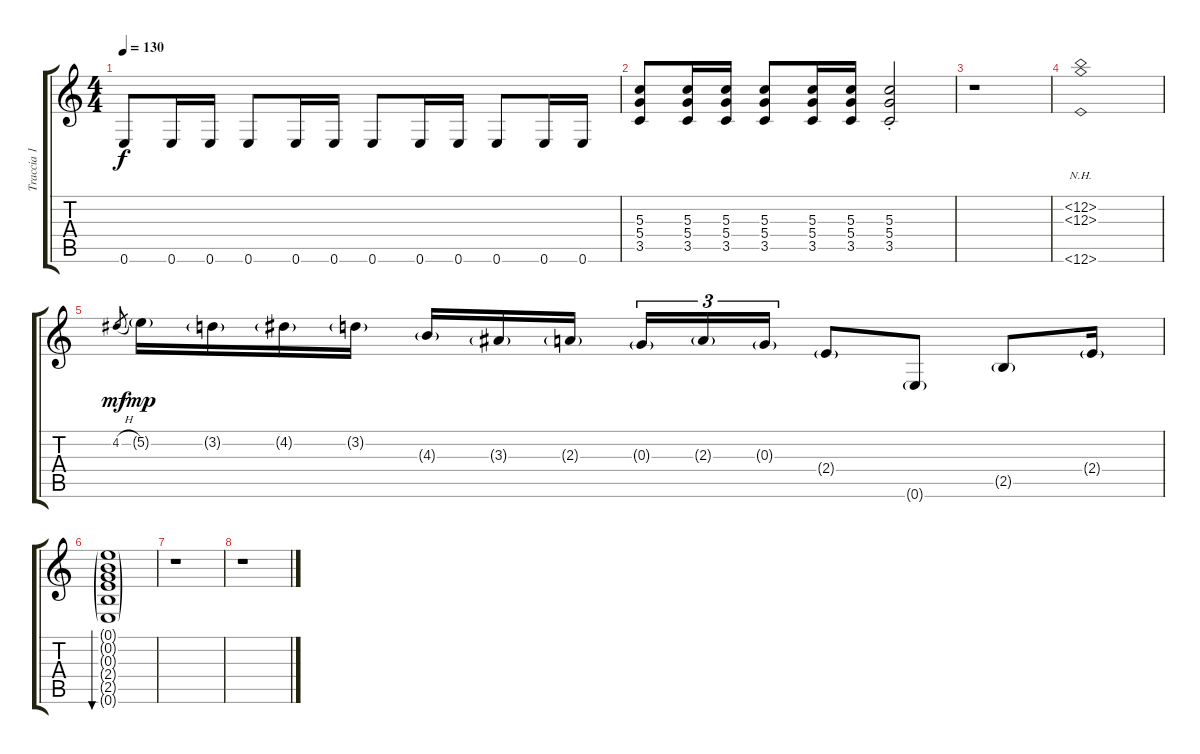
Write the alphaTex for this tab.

\track ("Traccia 1" "Traccia 1") {instrument acousticguitarnylon}
\staff {score tabs}
\tuning (E4 B3 G3 D3 A2 E2) {hide}
\ts (4 4)
\tempo 130
\clef g2
\ks c
0.6.8{dy f} 0.6.16 0.6.16 0.6.8 0.6.16 0.6.16 0.6.8 0.6.16 0.6.16 0.6.8 0.6.16 0.6.16 |
(5.3 5.4 3.5).8 (5.3 5.4 3.5).16 (5.3 5.4 3.5).16 (5.3 5.4 3.5).8 (5.3 5.4 3.5).16 (5.3 5.4 3.5).16 (5.3{st} 5.4{st} 3.5{st}).2 |
r.1 |
(12.2{nh} 12.3{nh} 12.6{nh}).1 |
4.2{h}.8{gr dy mf} 5.2{g}.16{dy mp} 3.2{g}.16 4.2{g}.16 3.2{g}.16 4.3{g}.16 3.3{g}.16 2.3{g}.16 0.3{g}.16{tu (3 2)} 2.3{g}.16{tu (3 2)} 0.3{g}.16{tu (3 2)} 2.4{g}.8 0.6{g}.8 2.5{g}.8 2.4{g}.16 |
(0.1{g} 0.2{g} 0.3{g} 2.4{g} 2.5{g} 0.6{g}).1{bu 480} |
r.1 |
r.1
